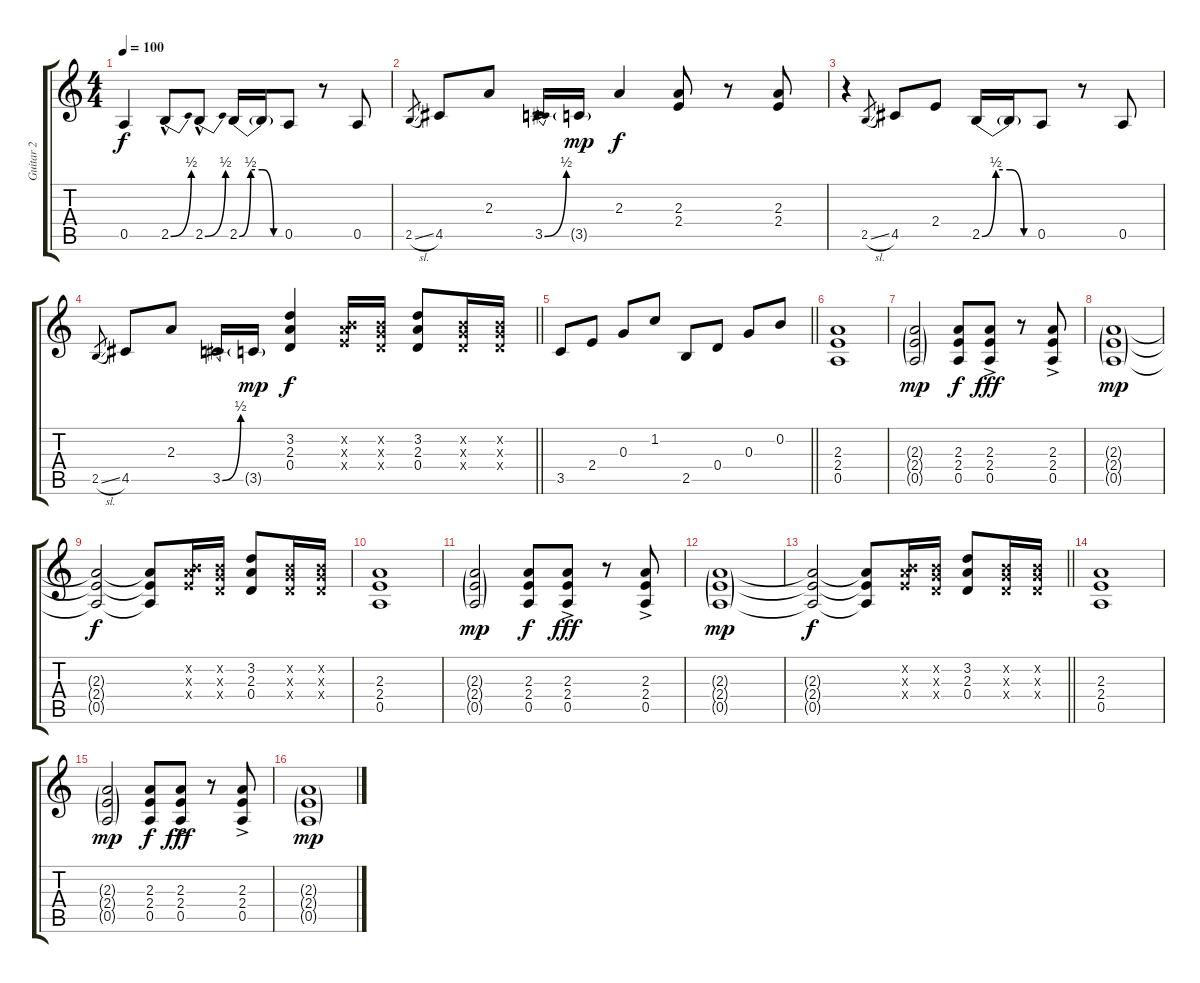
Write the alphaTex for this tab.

\track ("Guitar 2" "Guitar 2") {instrument distortionguitar}
\staff {score tabs}
\tuning (E4 B3 G3 D3 A2 E2) {hide}
\ts (4 4)
\tempo 100
\clef g2
\ks c
0.5.4{dy f} 2.5{be (bend 0 0 60 2) hac}.8 2.5{be (bend 0 0 60 2) hac}.8 2.5{be (custom 0 0 15 2 30 2 45 0 60 0)}.16 2.5{t}.16 0.5.8 r.8 0.5.8 |
2.5{sl}.8{gr} 4.5.8 2.3.8 3.5{be (bend 0 0 60 2)}.16 3.5{g}.16{dy mp} 2.3.4{dy f} (2.3 2.4).8 r.8 (2.3 2.4).8 |
r.4 2.5{sl}.8{gr} 4.5.8 2.4.8 2.5{be (custom 0 0 15 2 30 2 45 0 60 0)}.16 2.5{t}.16 0.5.8 r.8 0.5.8 |
\barLineRight lightlight
2.5{sl}.8{gr} 4.5.8 2.3.8 3.5{be (bend 0 0 60 2)}.16 3.5{g}.16{dy mp} (3.2 2.3 0.4).4{dy f} (0.2{x} 2.3{x} 2.4{x}).16 (0.2{x} 0.3{x} 0.4{x}).16 (3.2 2.3 0.4).8 (0.2{x} 0.3{x} 0.4{x}).16 (0.2{x} 0.3{x} 0.4{x}).16 |
\barLineRight lightlight
3.5.8 2.4.8 0.3.8 1.2.8 2.5.8 0.4.8 0.3.8 0.2.8 |
(2.3 2.4 0.5).1 |
(2.3{g} 2.4{g} 0.5{g}).2{dy mp} (2.3 2.4 0.5).8{dy f} (2.3{ac} 2.4{ac} 0.5{ac}).8{dy fff} r.8 (2.3{ac} 2.4{ac} 0.5{ac}).8 |
(2.3{g} 2.4{g} 0.5{g}).1{dy mp} |
(2.3{t} 2.4{t} 0.5{t}).2{dy f} (2.3{t} 2.4{t} 0.5{t}).8 (0.2{x} 2.3{x} 2.4{x}).16 (0.2{x} 0.3{x} 0.4{x}).16 (3.2 2.3 0.4).8 (0.2{x} 0.3{x} 0.4{x}).16 (0.2{x} 0.3{x} 0.4{x}).16 |
(2.3 2.4 0.5).1 |
(2.3{g} 2.4{g} 0.5{g}).2{dy mp} (2.3 2.4 0.5).8{dy f} (2.3{ac} 2.4{ac} 0.5{ac}).8{dy fff} r.8 (2.3{ac} 2.4{ac} 0.5{ac}).8 |
(2.3{g} 2.4{g} 0.5{g}).1{dy mp} |
\barLineRight lightlight
(2.3{t} 2.4{t} 0.5{t}).2{dy f} (2.3{t} 2.4{t} 0.5{t}).8 (0.2{x} 2.3{x} 2.4{x}).16 (0.2{x} 0.3{x} 0.4{x}).16 (3.2 2.3 0.4).8 (0.2{x} 0.3{x} 0.4{x}).16 (0.2{x} 0.3{x} 0.4{x}).16 |
(2.3 2.4 0.5).1 |
(2.3{g} 2.4{g} 0.5{g}).2{dy mp} (2.3 2.4 0.5).8{dy f} (2.3{ac} 2.4{ac} 0.5{ac}).8{dy fff} r.8 (2.3{ac} 2.4{ac} 0.5{ac}).8 |
(2.3{g} 2.4{g} 0.5{g}).1{dy mp}
